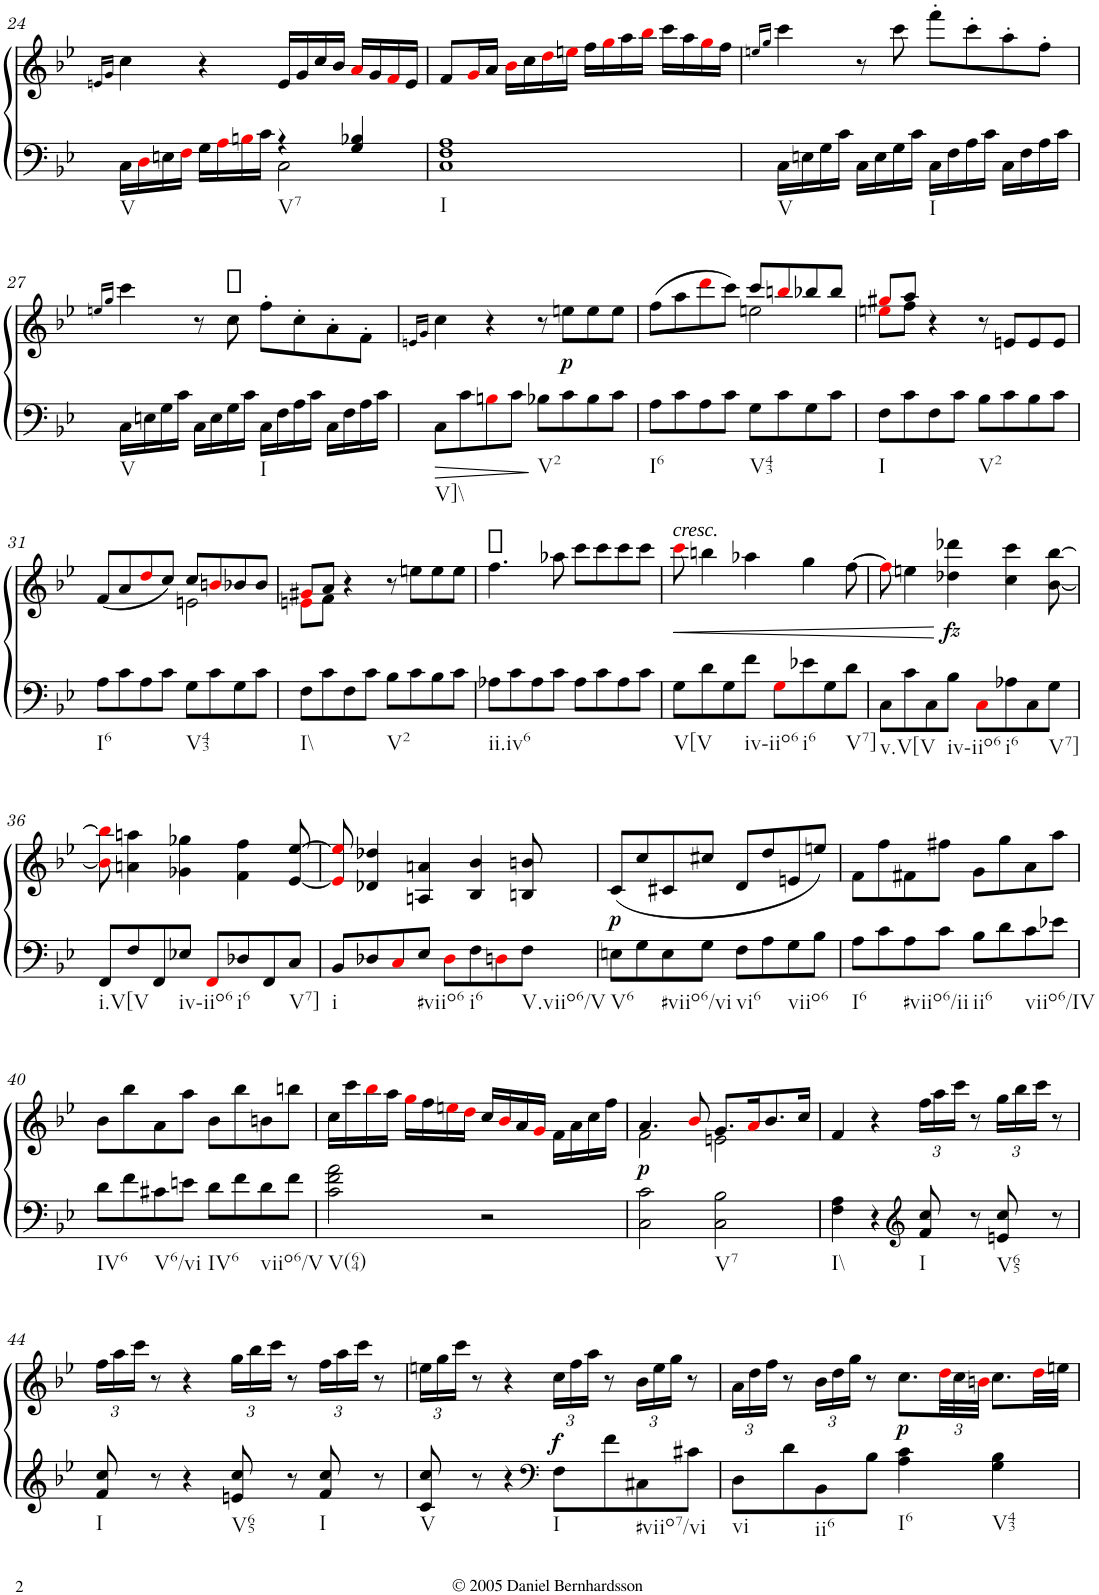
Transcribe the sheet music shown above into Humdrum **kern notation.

**kern	**kern	**dynam
*part1	*part1	*part1
*staff2	*staff1	*staff1/2
*I"Piano	*	*
*I'Pno.	*	*
!!LO:PB:g=z
*clefG2	*clefG2	*
*k[b-e-]	*k[b-e-]	*
*B-:	*B-:	*
*M4/4	*M4/4	*
*met(c)	*met(c)	*
=24	=24	=24
.	16qen/LL	.
.	16qg/JJ	.
*^	*	*
!LO:TX:b:t=V	!	!	!
16C\LL	2ryy	4cc\	.
16Di\	.	.	.
16En\	.	.	.
16Fi\JJ	.	.	.
16G\LL	.	4r	.
16Ai\	.	.	.
16Bni\	.	.	.
16c\JJ	.	.	.
!LO:TX:b:t=V7	!	!	!
4r	2C\	16e/LL	.
.	.	16g/	.
.	.	16cc/	.
.	.	16b-/JJ	.
4G/ 4B-X/	.	16ai/LL	.
.	.	16g/	.
.	.	16fi/	.
.	.	16e/JJ	.
*v	*v	*	*
=25	=25	=25
!LO:TX:b:t=I	!	!
1C 1F 1A	8f/L	.
.	16gi/L	.
.	16a/JJ	.
.	16b-i\LL	.
.	16cc\	.
.	16ddi\	.
.	16eeni\JJ	.
.	16ff\LL	.
.	16ggi\	.
.	16aa\	.
.	16bb-i\JJ	.
.	16ccc\LL	.
.	16aa\	.
.	16ggi\	.
.	16ff\JJ	.
=26	=26	=26
.	16qeen/LL	.
.	16qgg/JJ	.
!LO:TX:b:t=V	!	!
16C\LL	4ccc\	.
16En\	.	.
16G\	.	.
16c\JJ	.	.
16C\LL	8r	.
16E\	.	.
16G\	8ccc\	.
16c\JJ	.	.
!LO:TX:b:t=I	!	!
16C\LL	8fff'\L	.
16F\	.	.
16A\	8ccc'\	.
16c\JJ	.	.
16C\LL	8aa'\	.
16F\	.	.
16A\	8ff'\J	.
16c\JJ	.	.
!!LO:LB:g=z
=27	=27	=27
.	16qeen/LL	.
.	16qgg/JJ	.
!LO:TX:b:t=V	!	!
16C\LL	4ccc\	.
16En\	.	.
16G\	.	.
16c\JJ	.	.
16C\LL	8r	.
16E\	.	.
16G\	8cc\	.
16c\JJ	.	.
!LO:TX:b:t=I	!	!
16C\LL	8ff'\L	.
16F\	.	.
16A\	8cc'\	.
16c\JJ	.	.
16C\LL	8a'\	.
16F\	.	.
16A\	8f'\J	.
16c\JJ	.	.
=28	=28	=28
.	16qen/LL	.
.	16qg/JJ	.
!LO:TX:b:t=V]\\	!	!
8C\L	4cc\	.
8c\	.	.
8Bni\	4r	.
8c\J	.	.
!LO:TX:b:t=V2	!	!
8B-X\L	8r	.
!	!	!LO:DY:b
8c\	8een\L	p
8B-\	8ee\	.
8c\J	8ee\J	.
=29	=29	=29
*	*^	*
!LO:TX:b:t=I6	!	!	!
8A\L	(8ff\L	2ryy	.
8c\	8aa\	.	.
8A\	8dddi\	.	.
8c\J	8ccc\J)	.	.
!LO:TX:b:t=V43	!	!	!
8G\L	8ccc/L	2een\	.
8c\	8bbni/	.	.
8G\	8bb-X/	.	.
8c\J	8bb-/J	.	.
=30	=30	=30	=30
!LO:TX:b:t=I	!	!	!
8F\L	8gg#Xi/L	8eeni\L	.
8c\	8aa/J	8ff\J	.
8F\	4r	4ryy	.
8c\J	.	.	.
!LO:TX:b:t=V2	!	!	!
8B-\L	8r	2ryy	.
8c\	8en/L	.	.
8B-\	8e/	.	.
8c\J	8e/J	.	.
!!LO:LB:g=z	!!
=31	=31	=31	=31
!LO:TX:b:t=I6	!	!	!
8A\L	(8f/L	2ryy	.
8c\	8a/	.	.
8A\	8ddi/	.	.
8c\J	8cc/J)	.	.
!LO:TX:b:t=V43	!	!	!
8G\L	8cc/L	2en\	.
8c\	8bni/	.	.
8G\	8b-X/	.	.
8c\J	8b-/J	.	.
=32	=32	=32	=32
!LO:TX:b:t=I\\	!	!	!
8F\L	8g#Xi/L	8eni\L	.
8c\	8a/J	8f\J	.
8F\	4r	4ryy	.
8c\J	.	.	.
!LO:TX:b:t=V2	!	!	!
8B-\L	8r	2ryy	.
8c\	8een\L	.	.
8B-\	8ee\	.	.
8c\J	8ee\J	.	.
*	*v	*v	*
=33	=33	=33
!LO:TX:b:t=ii.iv6	!	!
8A-X\L	4.ff\	.
8c\	.	.
8A-\	.	.
8c\J	8aa-X\	.
8A-\L	8ccc\L	.
8c\	8ccc\	.
8A-\	8ccc\	.
8c\J	8ccc\J	.
=34	=34	=34
!	!LO:TX:a:i:t=cresc.	!
!LO:TX:b:t=V[V	!	!
!	!	!LO:HP:b
8G\L	8ccci\	<
8d\	4bbn\	.
8G\	.	.
!LO:TX:b:t=iv-iio6	!	!
8f\J	4aa-X\	.
8Gi\L	.	.
!LO:TX:b:t=i6	!	!
8e-X\	4gg\	.
8G\	.	.
!LO:TX:b:t=V7]	!	!
8d\J	[>8ff\	.
=35	=35	=35
!LO:TX:b:t=v.V[V	!	!
8C\L	8ffi\]	.
8c\	4een\	.
8C\	.	.
!LO:TX:b:t=iv-iio6	!	!
!	!	!LO:DY:n=1:b
8B-\J	4dd-X\ 4ddd-X\	[ fz
8Ci\L	.	.
!LO:TX:b:t=i6	!	!
8A-X\	4cc\ 4ccc\	.
8C\	.	.
!LO:TX:b:t=V7]	!	!
8G\J	[<8b-\ [>8bb-\	.
!!LO:LB:g=z
=36	=36	=36
!LO:TX:b:t=i.V[V	!	!
8FF/L	8b-i\] 8bb-i\]	.
8F/	4an\ 4aan\	.
8FF/	.	.
!LO:TX:b:t=iv-iio6	!	!
8E-X/J	4g-X\ 4gg-X\	.
8FFi/L	.	.
!LO:TX:b:t=i6	!	!
8D-X/	4f\ 4ff\	.
8FF/	.	.
!LO:TX:b:t=V7]	!	!
8C/J	[<8e-/ [>8ee-/	.
=37	=37	=37
!LO:TX:b:t=i	!	!
8BB-/L	8e-i/] 8ee-i/]	.
8D-X/	4d-X/ 4dd-X/	.
8Ci/	.	.
!LO:TX:b:t=#viio6	!	!
8E-/J	4An/ 4an/	.
8D-i\L	.	.
!LO:TX:b:t=i6	!	!
8F\	4B-/ 4b-/	.
8Dni\	.	.
!LO:TX:b:t=V.viio6/V	!	!
8F\J	8Bn/ 8bn/	.
=38	=38	=38
!LO:TX:b:t=V6	!	!
!	!	!LO:DY:b
8En\L	(8c/L	p
8G\	8cc/	.
!LO:TX:b:t=#viio6/vi	!	!
8E\	8c#X/	.
8G\J	8cc#X/J	.
!LO:TX:b:t=vi6	!	!
8F\L	8d/L	.
8A\	8dd/	.
!LO:TX:b:t=viio6	!	!
8G\	8en/	.
8B-\J	8een/J)	.
=39	=39	=39
!LO:TX:b:t=I6	!	!
8A\L	8f\L	.
8c\	8ff\	.
!LO:TX:b:t=#viio6/ii	!	!
8A\	8f#X\	.
8c\J	8ff#X\J	.
!LO:TX:b:t=ii6	!	!
8B-\L	8g\L	.
8d\	8gg\	.
!LO:TX:b:t=viio6/IV	!	!
8c\	8a\	.
8e-X\J	8aa\J	.
!!LO:LB:g=z
=40	=40	=40
!LO:TX:b:t=IV6	!	!
8d\L	8b-\L	.
8f\	8bb-\	.
!LO:TX:b:t=V6/vi	!	!
8c#X\	8a\	.
8en\J	8aa\J	.
!LO:TX:b:t=IV6	!	!
8d\L	8b-\L	.
8f\	8bb-\	.
!LO:TX:b:t=viio6/V	!	!
8d\	8bn\	.
8f\J	8bbn\J	.
=41	=41	=41
!LO:TX:b:t=V(64)	!	!
2c\ 2f\ 2a\	16cc\LL	.
.	16ccc\	.
.	16bb-i\	.
.	16aa\JJ	.
.	16ggi\LL	.
.	16ff\	.
.	16eeni\	.
.	16ddi\JJ	.
2r	16cc/LL	.
.	16b-i/	.
.	16a/	.
.	16gi/JJ	.
.	16f\LL	.
.	16a\	.
.	16cc\	.
.	16ff\JJ	.
=42	=42	=42
*	*^	*
!	!	!	!LO:DY:b
2C\ 2c\	4.a/	2f\	p
.	8b-i/	.	.
!LO:TX:b:t=V7	!	!	!
2C\ 2B-\	8.g/L	2en\	.
.	16ai/K	.	.
.	8.b-/	.	.
.	16cc/Jk	.	.
*	*v	*v	*
=43	=43	=43
!LO:TX:b:t=I\\	!	!
4F\ 4A\	4f/	.
4r	4r	.
*clefG2	*	*
*	*Xbrackettup	*
!LO:TX:b:t=I	!	!
8f/ 8cc/	24ff\LL	.
.	24aa\	.
.	24ccc\JJ	.
8r	8r	.
!LO:TX:b:t=V65	!	!
8en/ 8cc/	24gg\LL	.
.	24bb-\	.
.	24ccc\JJ	.
8r	8r	.
!!LO:LB:g=z
=44	=44	=44
!LO:TX:b:t=I	!	!
8f/ 8cc/	24ff\LL	.
.	24aa\	.
.	24ccc\JJ	.
8r	8r	.
4r	4r	.
!LO:TX:b:t=V65	!	!
8en/ 8cc/	24gg\LL	.
.	24bb-\	.
.	24ccc\JJ	.
8r	8r	.
!LO:TX:b:t=I	!	!
8f/ 8cc/	24ff\LL	.
.	24aa\	.
.	24ccc\JJ	.
8r	8r	.
=45	=45	=45
!LO:TX:b:t=V	!	!
8c/ 8cc/	24een\LL	.
.	24gg\	.
.	24ccc\JJ	.
8r	8r	.
4r	4r	.
*clefF4	*	*
!LO:TX:b:t=I	!	!
!	!	!LO:DY:b
8F\L	24cc\LL	f
.	24ff\	.
.	24aa\JJ	.
8f\	8r	.
!LO:TX:b:t=#viio7/vi	!	!
8C#X\	24b-\LL	.
.	24ee\	.
.	24gg\JJ	.
8c#X\J	8r	.
=46	=46	=46
!LO:TX:b:t=vi	!	!
8D\L	24a\LL	.
.	24dd\	.
.	24ff\JJ	.
8d\	8r	.
!LO:TX:b:t=ii6	!	!
8BB-\	24b-\LL	.
.	24dd\	.
.	24gg\JJ	.
8B-\J	8r	.
!LO:TX:b:t=I6	!	!
!	!	!LO:DY:b
4A\ 4c\	8.cc\L	p
.	48ddi\LL	.
.	48cc\	.
.	48bni\JJJ	.
!LO:TX:b:t=V43	!	!
4G\ 4B-\	8.cc\L	.
.	32ddi\LL	.
.	32een\JJJ	.
=	=	=
*-	*-	*-
